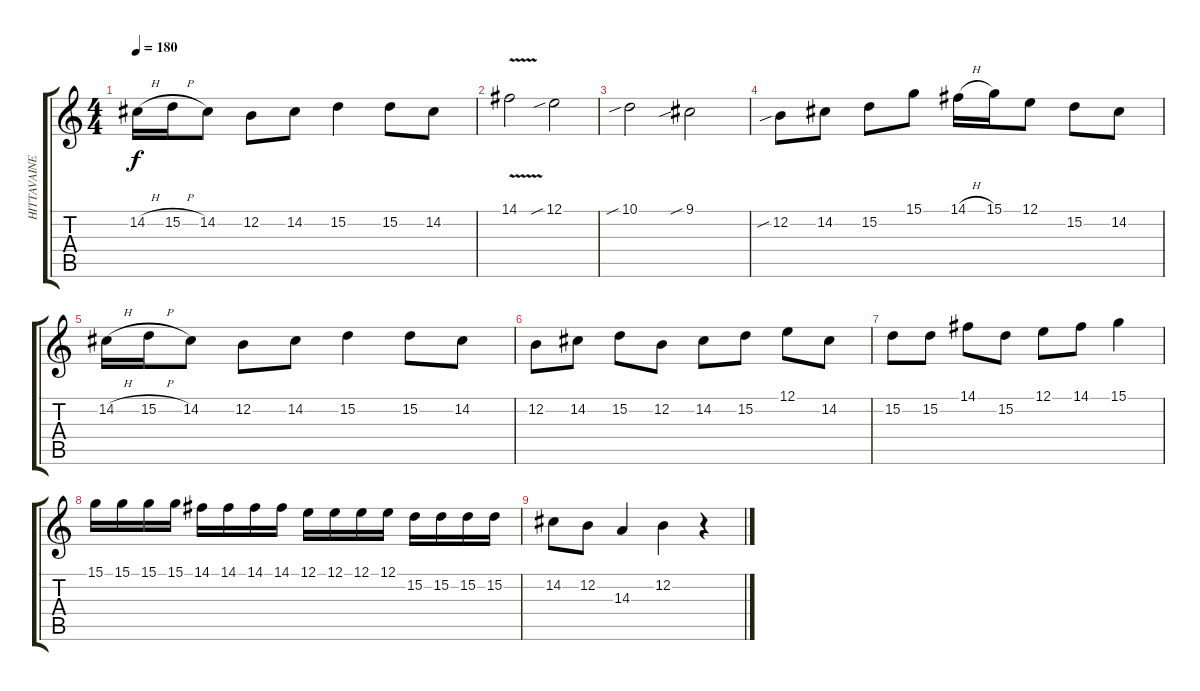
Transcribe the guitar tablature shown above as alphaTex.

\track ("HITTAVAINEN" "HITTAVAINE") {instrument violin}
\staff {score tabs}
\tuning (E4 B3 G3 D3 A2 E2) {hide}
\ts (4 4)
\tempo 180
\clef g2
\ks c
14.2{h}.16{dy f} 15.2{h}.16 14.2.8 12.2.8 14.2.8 15.2.4 15.2.8 14.2.8 |
14.1{v}.2 12.1{sib}.2 |
10.1{sib}.2 9.1{sib}.2 |
12.2{sib}.8 14.2.8 15.2.8 15.1.8 14.1{h}.16 15.1.16 12.1.8 15.2.8 14.2.8 |
14.2{h}.16 15.2{h}.16 14.2.8 12.2.8 14.2.8 15.2.4 15.2.8 14.2.8 |
12.2.8 14.2.8 15.2.8 12.2.8 14.2.8 15.2.8 12.1.8 14.2.8 |
15.2.8 15.2.8 14.1.8 15.2.8 12.1.8 14.1.8 15.1.4 |
15.1.16 15.1.16 15.1.16 15.1.16 14.1.16 14.1.16 14.1.16 14.1.16 12.1.16 12.1.16 12.1.16 12.1.16 15.2.16 15.2.16 15.2.16 15.2.16 |
14.2.8 12.2.8 14.3.4 12.2.4 r.4
